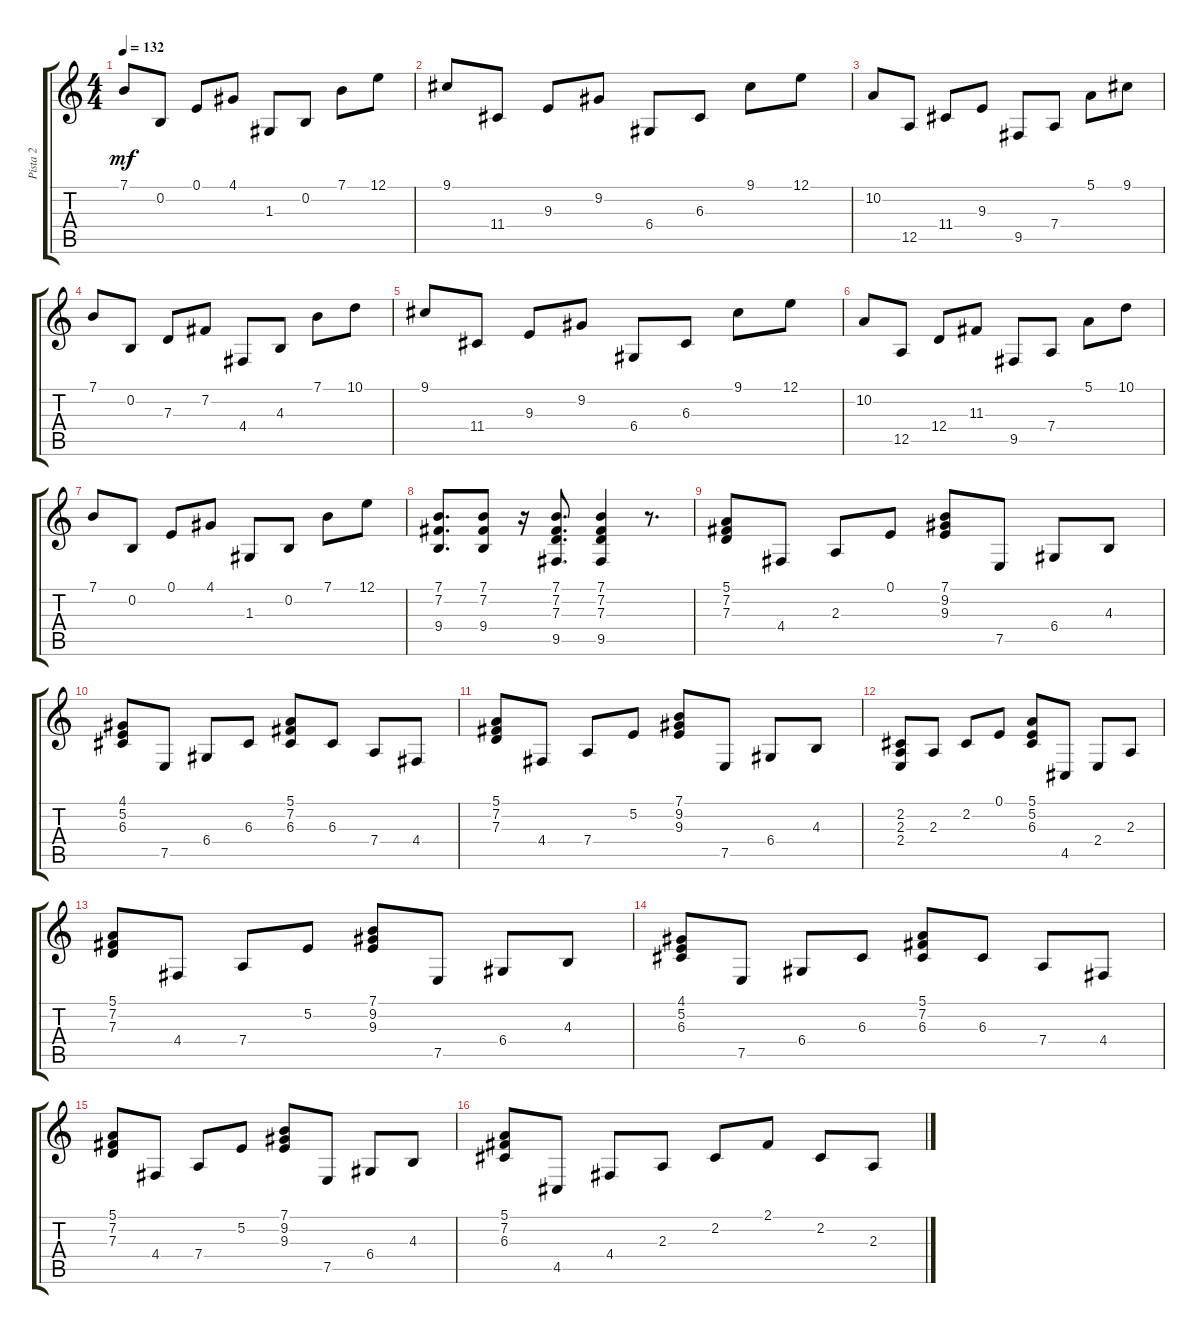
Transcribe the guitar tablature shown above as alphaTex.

\track ("Pista 2" "Pista 2") {instrument brightacousticpiano}
\staff {score tabs}
\tuning (E4 B3 G3 D3 A2 E2) {hide}
\ts (4 4)
\tempo 132
\clef g2
\ks c
7.1.8{dy mf} 0.2.8 0.1.8 4.1.8 1.3.8 0.2.8 7.1.8 12.1.8 |
9.1.8 11.4.8 9.3.8 9.2.8 6.4.8 6.3.8 9.1.8 12.1.8 |
10.2.8 12.5.8 11.4.8 9.3.8 9.5.8 7.4.8 5.1.8 9.1.8 |
7.1.8 0.2.8 7.3.8 7.2.8 4.4.8 4.3.8 7.1.8 10.1.8 |
9.1.8 11.4.8 9.3.8 9.2.8 6.4.8 6.3.8 9.1.8 12.1.8 |
10.2.8 12.5.8 12.4.8 11.3.8 9.5.8 7.4.8 5.1.8 10.1.8 |
7.1.8 0.2.8 0.1.8 4.1.8 1.3.8 0.2.8 7.1.8 12.1.8 |
(7.1 7.2 9.4).8{d} (7.1 7.2 9.4).8{instrument brightacousticpiano} r.16 (7.1 7.2 7.3 9.5).8{d} (7.1 7.2 7.3 9.5).4 r.8{d} |
(5.1 7.2 7.3).8 4.4.8 2.3.8 0.1.8 (7.1 9.2 9.3).8 7.5.8 6.4.8 4.3.8 |
(4.1 5.2 6.3).8 7.5.8 6.4.8 6.3.8 (5.1 7.2 6.3).8 6.3.8 7.4.8 4.4.8 |
(5.1 7.2 7.3).8 4.4.8 7.4.8 5.2.8 (7.1 9.2 9.3).8 7.5.8 6.4.8 4.3.8 |
(2.2 2.3 2.4).8 2.3.8 2.2.8 0.1.8 (5.1 5.2 6.3).8 4.5.8 2.4.8 2.3.8 |
(5.1 7.2 7.3).8 4.4.8 7.4.8 5.2.8 (7.1 9.2 9.3).8 7.5.8 6.4.8 4.3.8 |
(4.1 5.2 6.3).8 7.5.8 6.4.8 6.3.8 (5.1 7.2 6.3).8 6.3.8 7.4.8 4.4.8 |
(5.1 7.2 7.3).8 4.4.8 7.4.8 5.2.8 (7.1 9.2 9.3).8 7.5.8 6.4.8 4.3.8 |
(5.1 7.2 6.3).8 4.5.8 4.4.8 2.3.8 2.2.8 2.1.8 2.2.8 2.3.8
